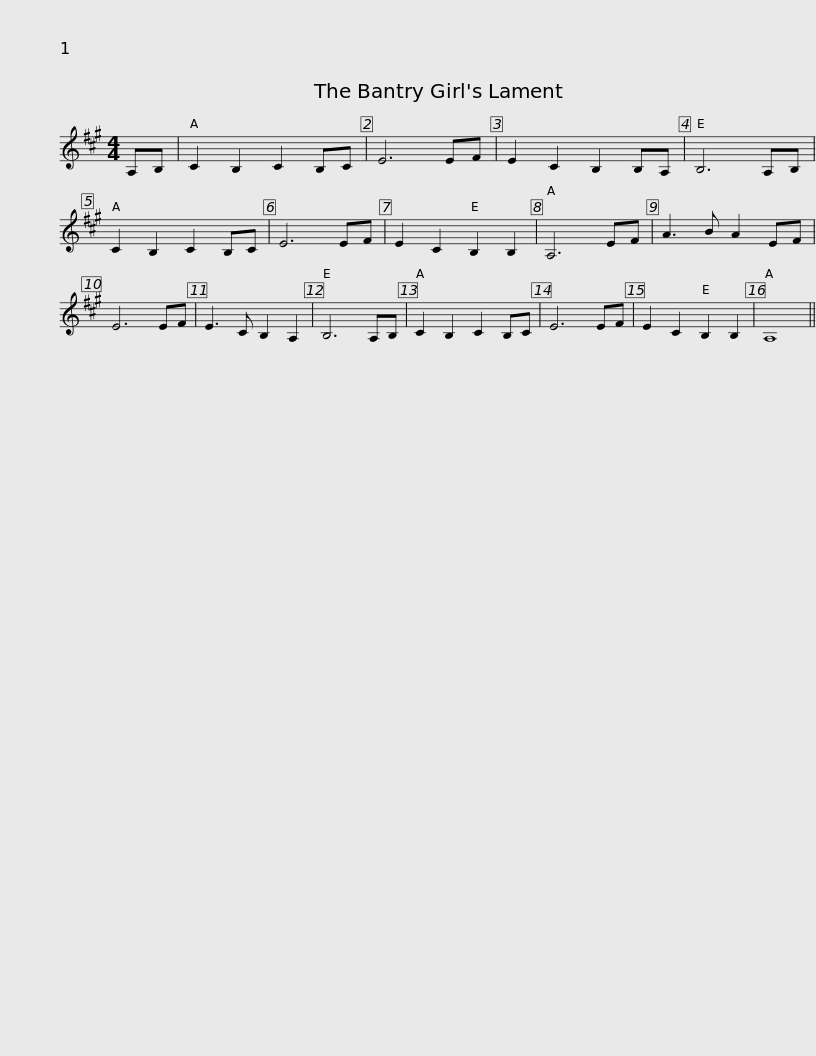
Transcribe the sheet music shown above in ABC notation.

X:1
L:1/8
M:4/4
I:linebreak $
K:A
V:1 treble
V:1
 A,B, | C2 B,2 C2 B,C | E6 EF | E2 C2 B,2 B,A, | B,6 A,B, | %5
 C2 B,2 C2 B,C | E6 EF | E2 C2 B,2 B,2 |$ A,6 EF | A3 B A2 EF | %10
 E6 EF | E3 C B,2 A,2 | B,6 A,B, | C2 B,2 C2 B,C | E6 EF | %15
 E2 C2 B,2 B,2 | A,8 || %17
